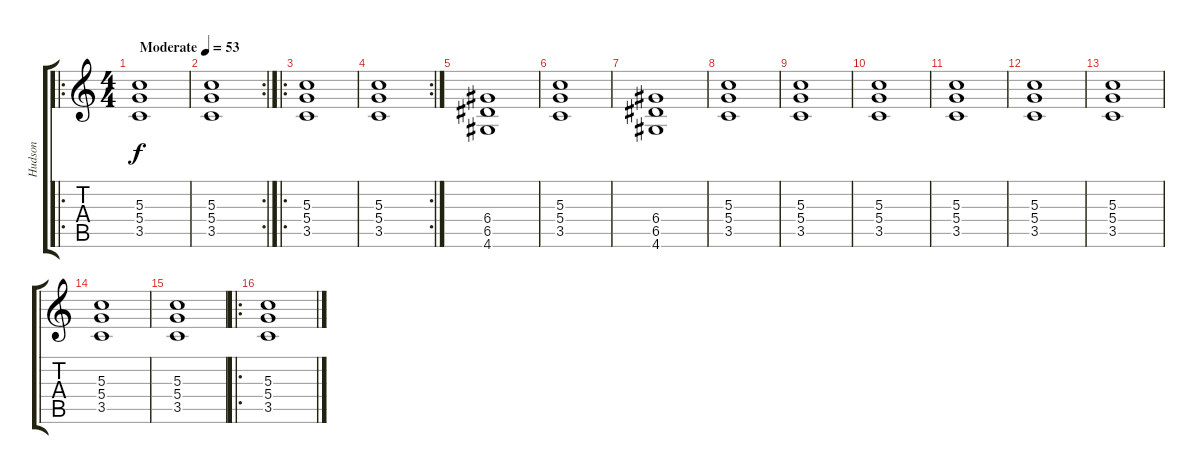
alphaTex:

\track ("Hudson" "Hudson") {instrument distortionguitar}
\staff {score tabs}
\tuning (E4 B3 G3 D3 A2 E2) {hide}
\ro
\ts (4 4)
\tempo (53 "Moderate")
\clef g2
\ks c
(5.3 5.4 3.5).1{dy f instrument distortionguitar} |
\rc 2
(5.3 5.4 3.5).1 |
\ro
(5.3 5.4 3.5).1 |
\rc 2
(5.3 5.4 3.5).1 |
(6.4 6.5 4.6).1 |
(5.3 5.4 3.5).1 |
(6.4 6.5 4.6).1 |
(5.3 5.4 3.5).1 |
(5.3 5.4 3.5).1 |
(5.3 5.4 3.5).1 |
(5.3 5.4 3.5).1 |
(5.3 5.4 3.5).1 |
(5.3 5.4 3.5).1 |
(5.3 5.4 3.5).1 |
(5.3 5.4 3.5).1 |
\ro
(5.3 5.4 3.5).1
